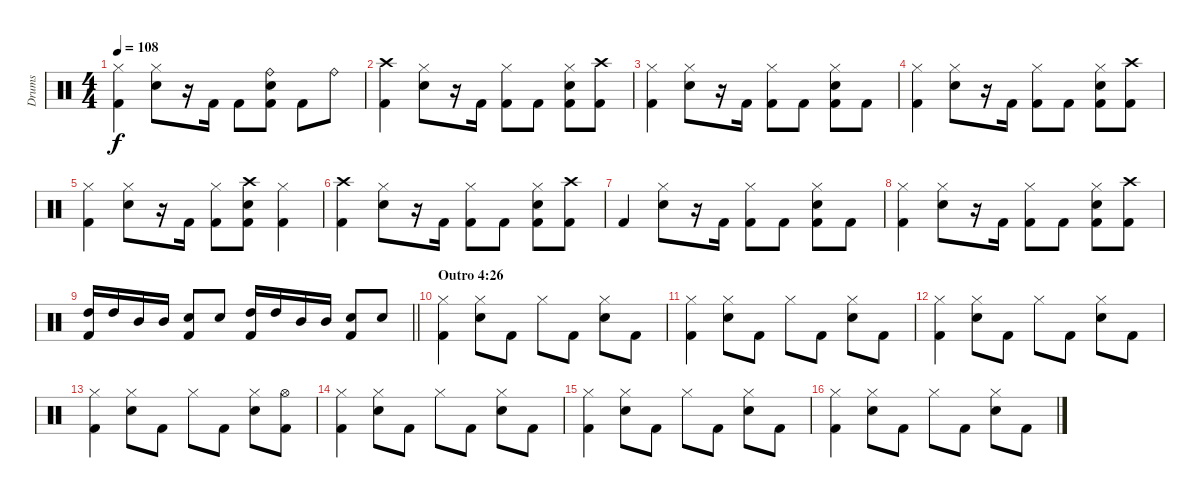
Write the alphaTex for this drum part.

\track ("Drums" "Drums") {instrument percussion}
\staff {score}
\articulation defaults
\ts (4 4)
\tempo 108
\clef neutral
\ks c
("Hi-Hat (closed)" "Kick (hit) 2").4{dy f} ("Hi-Hat (closed)" "Electric Snare (hit)").8 r.16 "Kick (hit) 2".16 "Kick (hit) 2".8 ("Ride (bell)" "Electric Snare (hit)" "Kick (hit) 2").8 "Kick (hit) 2".8 "Ride (bell)".8 |
("Crash high (hit)" "Kick (hit) 2").4 ("Hi-Hat (closed)" "Electric Snare (hit)").8 r.16 "Kick (hit) 2".16 ("Hi-Hat (closed)" "Kick (hit) 2").8 "Kick (hit) 2".8 ("Hi-Hat (closed)" "Electric Snare (hit)" "Kick (hit) 2").8 ("Crash high (hit)" "Kick (hit) 2").8 |
("Hi-Hat (closed)" "Kick (hit) 2").4 ("Hi-Hat (closed)" "Electric Snare (hit)").8 r.16 "Kick (hit) 2".16 ("Hi-Hat (closed)" "Kick (hit) 2").8 "Kick (hit) 2".8 ("Hi-Hat (closed)" "Electric Snare (hit)" "Kick (hit) 2").8 "Kick (hit) 2".8 |
("Hi-Hat (closed)" "Kick (hit) 2").4 ("Hi-Hat (closed)" "Electric Snare (hit)").8 r.16 "Kick (hit) 2".16 ("Hi-Hat (closed)" "Kick (hit) 2").8 "Kick (hit) 2".8 ("Hi-Hat (closed)" "Electric Snare (hit)" "Kick (hit) 2").8 ("Crash high (hit)" "Kick (hit) 2").8 |
("Hi-Hat (closed)" "Kick (hit) 2").4 ("Hi-Hat (closed)" "Electric Snare (hit)").8 r.16 "Kick (hit) 2".16 ("Hi-Hat (closed)" "Kick (hit) 2").8 ("Crash high (hit)" "Electric Snare (hit)" "Kick (hit) 2").8 ("Hi-Hat (closed)" "Kick (hit) 2").4 |
("Crash high (hit)" "Kick (hit) 2").4 ("Hi-Hat (closed)" "Electric Snare (hit)").8 r.16 "Kick (hit) 2".16 ("Hi-Hat (closed)" "Kick (hit) 2").8 "Kick (hit) 2".8 ("Hi-Hat (closed)" "Electric Snare (hit)" "Kick (hit) 2").8 ("Crash high (hit)" "Kick (hit) 2").8 |
"Kick (hit) 2".4 ("Hi-Hat (closed)" "Electric Snare (hit)").8 r.16 "Kick (hit) 2".16 ("Hi-Hat (closed)" "Kick (hit) 2").8 "Kick (hit) 2".8 ("Hi-Hat (closed)" "Electric Snare (hit)" "Kick (hit) 2").8 "Kick (hit) 2".8 |
("Hi-Hat (closed)" "Kick (hit) 2").4 ("Hi-Hat (closed)" "Electric Snare (hit)").8 r.16 "Kick (hit) 2".16 ("Hi-Hat (closed)" "Kick (hit) 2").8 "Kick (hit) 2".8 ("Hi-Hat (closed)" "Electric Snare (hit)" "Kick (hit) 2").8 ("Crash high (hit)" "Kick (hit) 2").8 |
\barLineRight lightlight
("High Tom (hit)" "Kick (hit) 2").16 "High Tom (hit)".16 "Mid Tom (hit)".16 "Mid Tom (hit)".16 ("Electric Snare (hit)" "Kick (hit) 2").8 "Electric Snare (hit)".8 ("High Tom (hit)" "Kick (hit) 2").16 "High Tom (hit)".16 "Mid Tom (hit)".16 "Mid Tom (hit)".16 ("Electric Snare (hit)" "Kick (hit) 2").8 "Electric Snare (hit)".8 |
\section ("" "Outro 4:26")
("Hi-Hat (closed)" "Kick (hit) 2").4 ("Hi-Hat (closed)" "Electric Snare (hit)").8 "Kick (hit) 2".8 "Hi-Hat (closed)".8 "Kick (hit) 2".8 ("Hi-Hat (closed)" "Electric Snare (hit)").8 "Kick (hit) 2".8 |
("Hi-Hat (closed)" "Kick (hit) 2").4 ("Hi-Hat (closed)" "Electric Snare (hit)").8 "Kick (hit) 2".8 "Hi-Hat (closed)".8 "Kick (hit) 2".8 ("Hi-Hat (closed)" "Electric Snare (hit)").8 "Kick (hit) 2".8 |
("Hi-Hat (closed)" "Kick (hit) 2").4 ("Hi-Hat (closed)" "Electric Snare (hit)").8 "Kick (hit) 2".8 "Hi-Hat (closed)".8 "Kick (hit) 2".8 ("Hi-Hat (closed)" "Electric Snare (hit)").8 "Kick (hit) 2".8 |
("Hi-Hat (closed)" "Kick (hit) 2").4 ("Hi-Hat (closed)" "Electric Snare (hit)").8 "Kick (hit) 2".8 "Hi-Hat (closed)".8 "Kick (hit) 2".8 ("Hi-Hat (closed)" "Electric Snare (hit)").8 ("Hi-Hat (open)" "Kick (hit) 2").8 |
("Hi-Hat (closed)" "Kick (hit) 2").4 ("Hi-Hat (closed)" "Electric Snare (hit)").8 "Kick (hit) 2".8 "Hi-Hat (closed)".8 "Kick (hit) 2".8 ("Hi-Hat (closed)" "Electric Snare (hit)").8 "Kick (hit) 2".8 |
("Hi-Hat (closed)" "Kick (hit) 2").4 ("Hi-Hat (closed)" "Electric Snare (hit)").8 "Kick (hit) 2".8 "Hi-Hat (closed)".8 "Kick (hit) 2".8 ("Hi-Hat (closed)" "Electric Snare (hit)").8 "Kick (hit) 2".8 |
("Hi-Hat (closed)" "Kick (hit) 2").4 ("Hi-Hat (closed)" "Electric Snare (hit)").8 "Kick (hit) 2".8 "Hi-Hat (closed)".8 "Kick (hit) 2".8 ("Hi-Hat (closed)" "Electric Snare (hit)").8 "Kick (hit) 2".8
